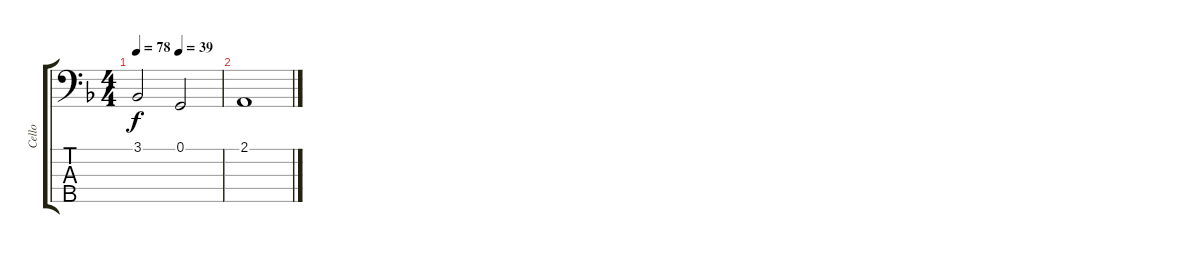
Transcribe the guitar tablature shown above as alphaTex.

\track ("Cello" "Cello") {instrument cello}
\staff {score tabs}
\tuning (G2 D2 A1 E1 B0) {hide}
\ts (4 4)
\tempo 78
\tempo (39 0.5)
\clef f4
\ks f
3.1.2{dy f} 0.1.2 |
2.1.1
